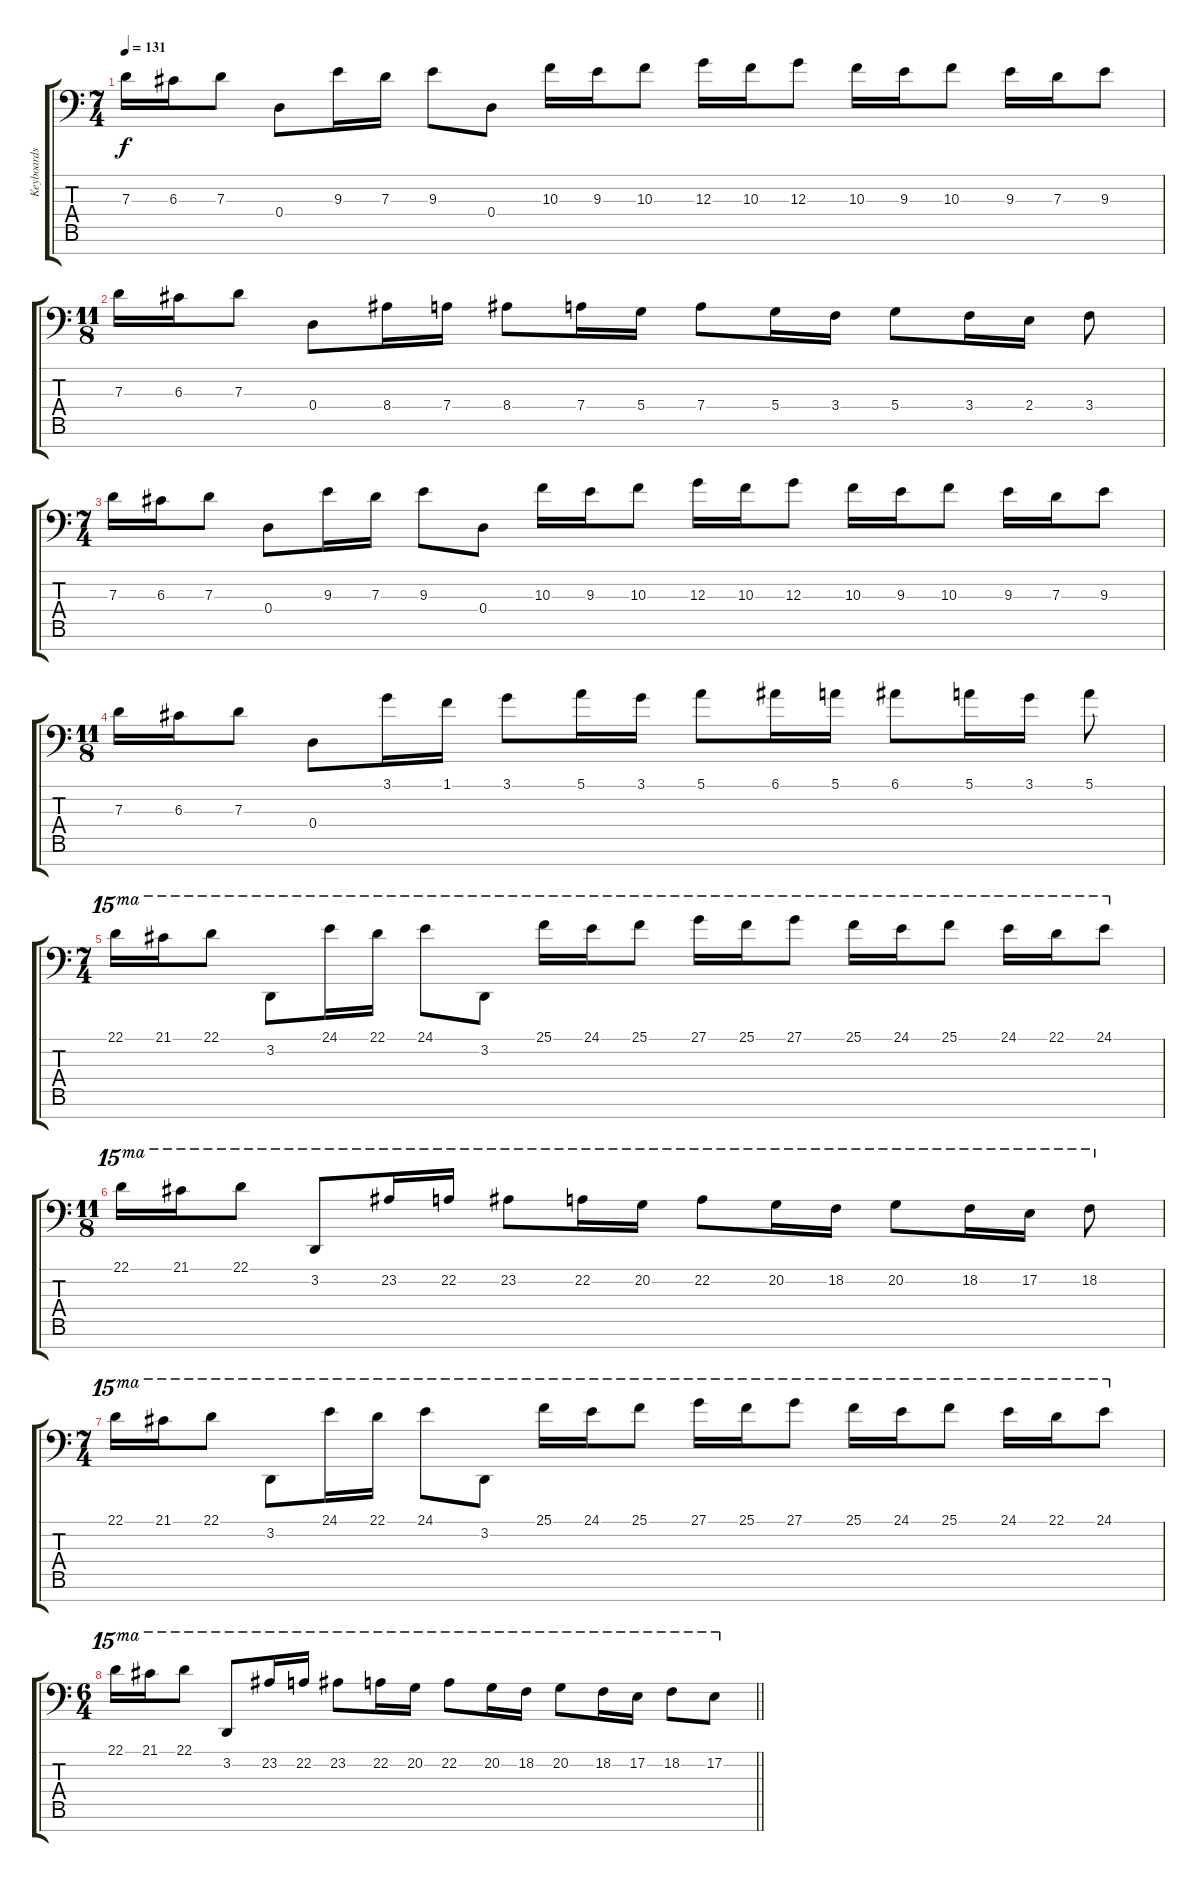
\track ("Keyboards 2" "Keyboards ") {instrument stringensemble1}
\staff {score tabs}
\tuning (E4 B3 G3 D3 A2 E2 A1) {hide}
\ts (7 4)
\tempo 131
\clef f4
\ks c
7.3.16{dy f balance 14} 6.3.16 7.3.8 0.4.8 9.3.16 7.3.16 9.3.8 0.4.8 10.3.16 9.3.16 10.3.8 12.3.16 10.3.16 12.3.8 10.3.16 9.3.16 10.3.8 9.3.16 7.3.16 9.3.8 |
\ts (11 8)
7.3.16 6.3.16 7.3.8 0.4.8 8.4.16 7.4.16 8.4.8 7.4.16 5.4.16 7.4.8 5.4.16 3.4.16 5.4.8 3.4.16 2.4.16 3.4.8 |
\ts (7 4)
7.3.16 6.3.16 7.3.8 0.4.8 9.3.16 7.3.16 9.3.8 0.4.8 10.3.16 9.3.16 10.3.8 12.3.16 10.3.16 12.3.8 10.3.16 9.3.16 10.3.8 9.3.16 7.3.16 9.3.8 |
\ts (11 8)
7.3.16 6.3.16 7.3.8 0.4.8 3.1.16 1.1.16 3.1.8 5.1.16 3.1.16 5.1.8 6.1.16 5.1.16 6.1.8 5.1.16 3.1.16 5.1.8 |
\ts (7 4)
22.1.16{ot 15ma} 21.1.16{ot 15ma} 22.1.8{ot 15ma} 3.2.8{ot 15ma} 24.1.16{ot 15ma} 22.1.16{ot 15ma} 24.1.8{ot 15ma} 3.2.8{ot 15ma} 25.1.16{ot 15ma} 24.1.16{ot 15ma} 25.1.8{ot 15ma} 27.1.16{ot 15ma} 25.1.16{ot 15ma} 27.1.8{ot 15ma} 25.1.16{ot 15ma} 24.1.16{ot 15ma} 25.1.8{ot 15ma} 24.1.16{ot 15ma} 22.1.16{ot 15ma} 24.1.8{ot 15ma} |
\ts (11 8)
22.1.16{ot 15ma} 21.1.16{ot 15ma} 22.1.8{ot 15ma} 3.2.8{ot 15ma} 23.2.16{ot 15ma} 22.2.16{ot 15ma} 23.2.8{ot 15ma} 22.2.16{ot 15ma} 20.2.16{ot 15ma} 22.2.8{ot 15ma} 20.2.16{ot 15ma} 18.2.16{ot 15ma} 20.2.8{ot 15ma} 18.2.16{ot 15ma} 17.2.16{ot 15ma} 18.2.8{ot 15ma} |
\ts (7 4)
22.1.16{ot 15ma} 21.1.16{ot 15ma} 22.1.8{ot 15ma} 3.2.8{ot 15ma} 24.1.16{ot 15ma} 22.1.16{ot 15ma} 24.1.8{ot 15ma} 3.2.8{ot 15ma} 25.1.16{ot 15ma} 24.1.16{ot 15ma} 25.1.8{ot 15ma} 27.1.16{ot 15ma} 25.1.16{ot 15ma} 27.1.8{ot 15ma} 25.1.16{ot 15ma} 24.1.16{ot 15ma} 25.1.8{ot 15ma} 24.1.16{ot 15ma} 22.1.16{ot 15ma} 24.1.8{ot 15ma} |
\ts (6 4)
\barLineRight lightlight
22.1.16{ot 15ma} 21.1.16{ot 15ma} 22.1.8{ot 15ma} 3.2.8{ot 15ma} 23.2.16{ot 15ma} 22.2.16{ot 15ma} 23.2.8{ot 15ma} 22.2.16{ot 15ma} 20.2.16{ot 15ma} 22.2.8{ot 15ma} 20.2.16{ot 15ma} 18.2.16{ot 15ma} 20.2.8{ot 15ma} 18.2.16{ot 15ma} 17.2.16{ot 15ma} 18.2.8{ot 15ma} 17.2.8{ot 15ma}
